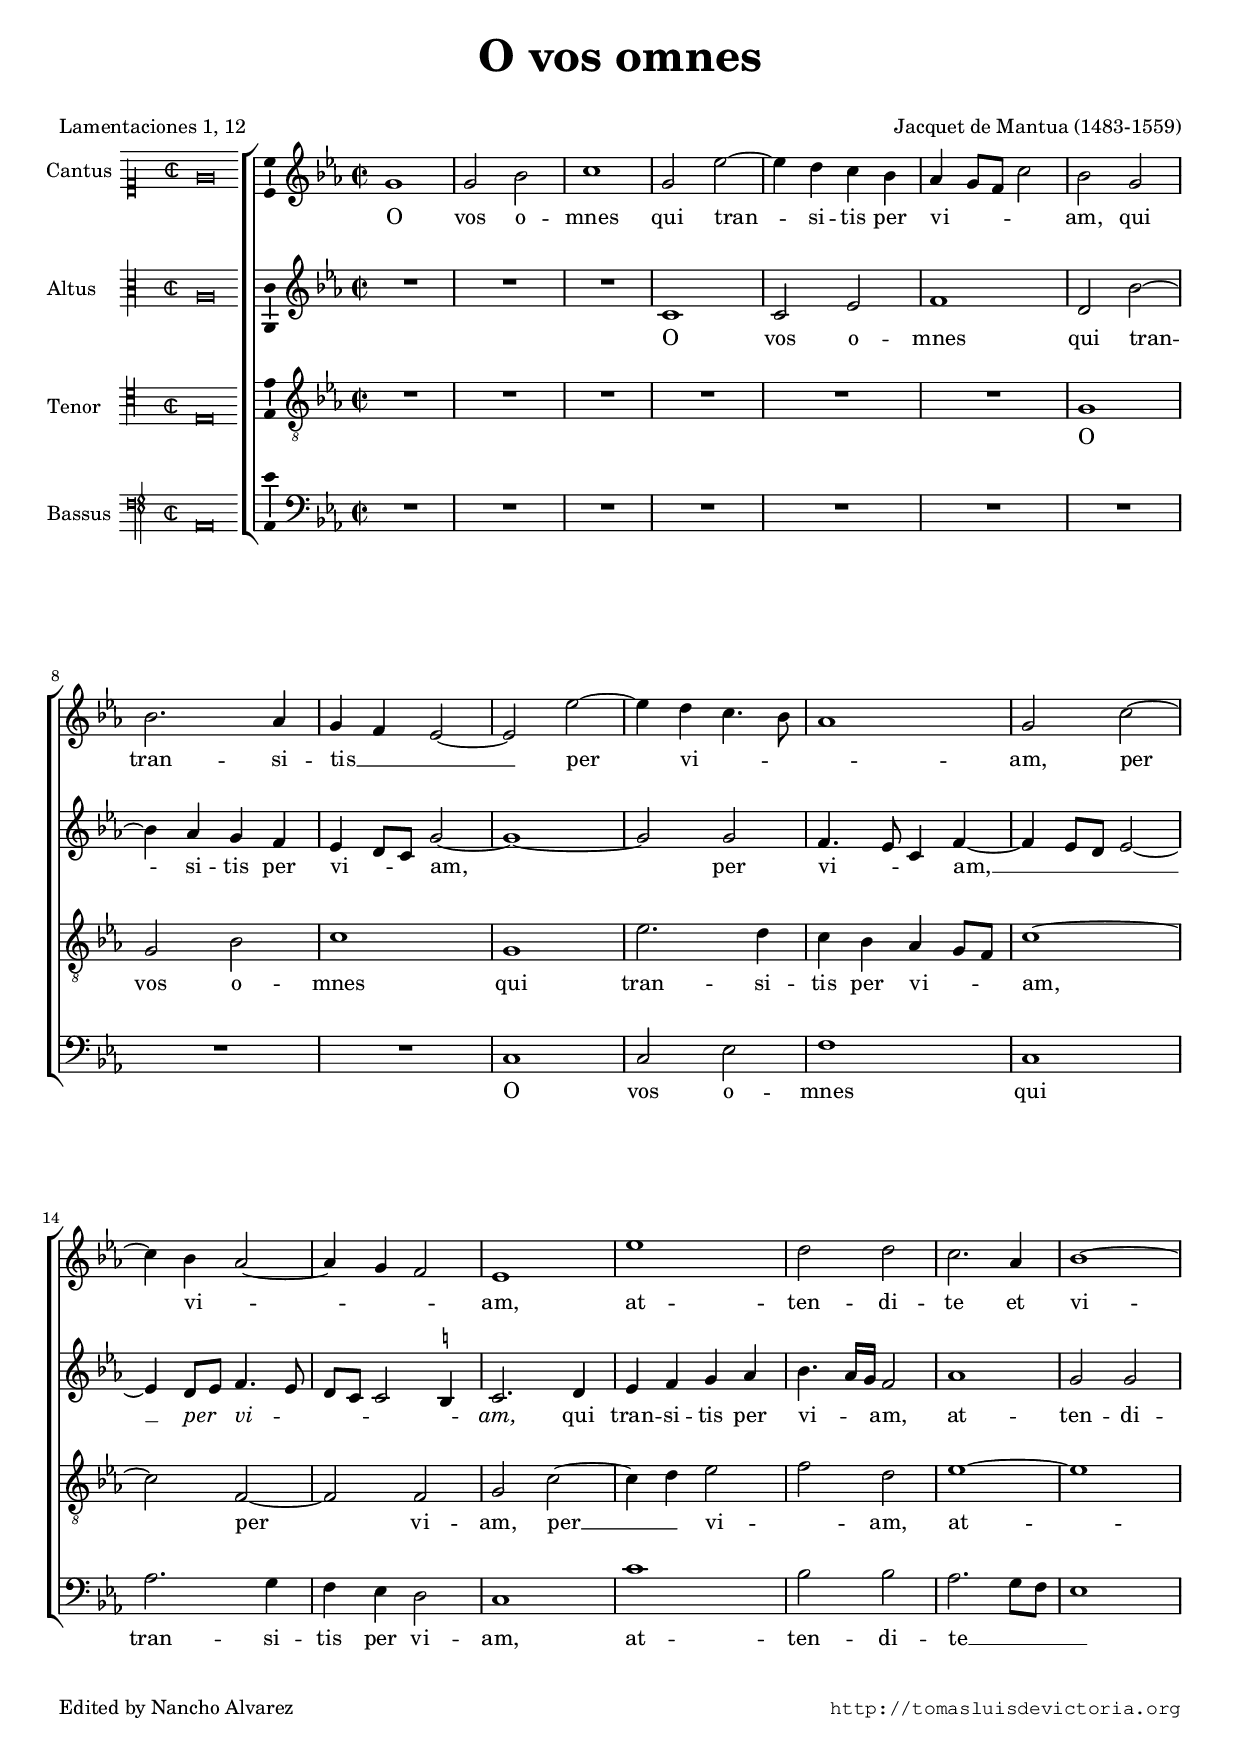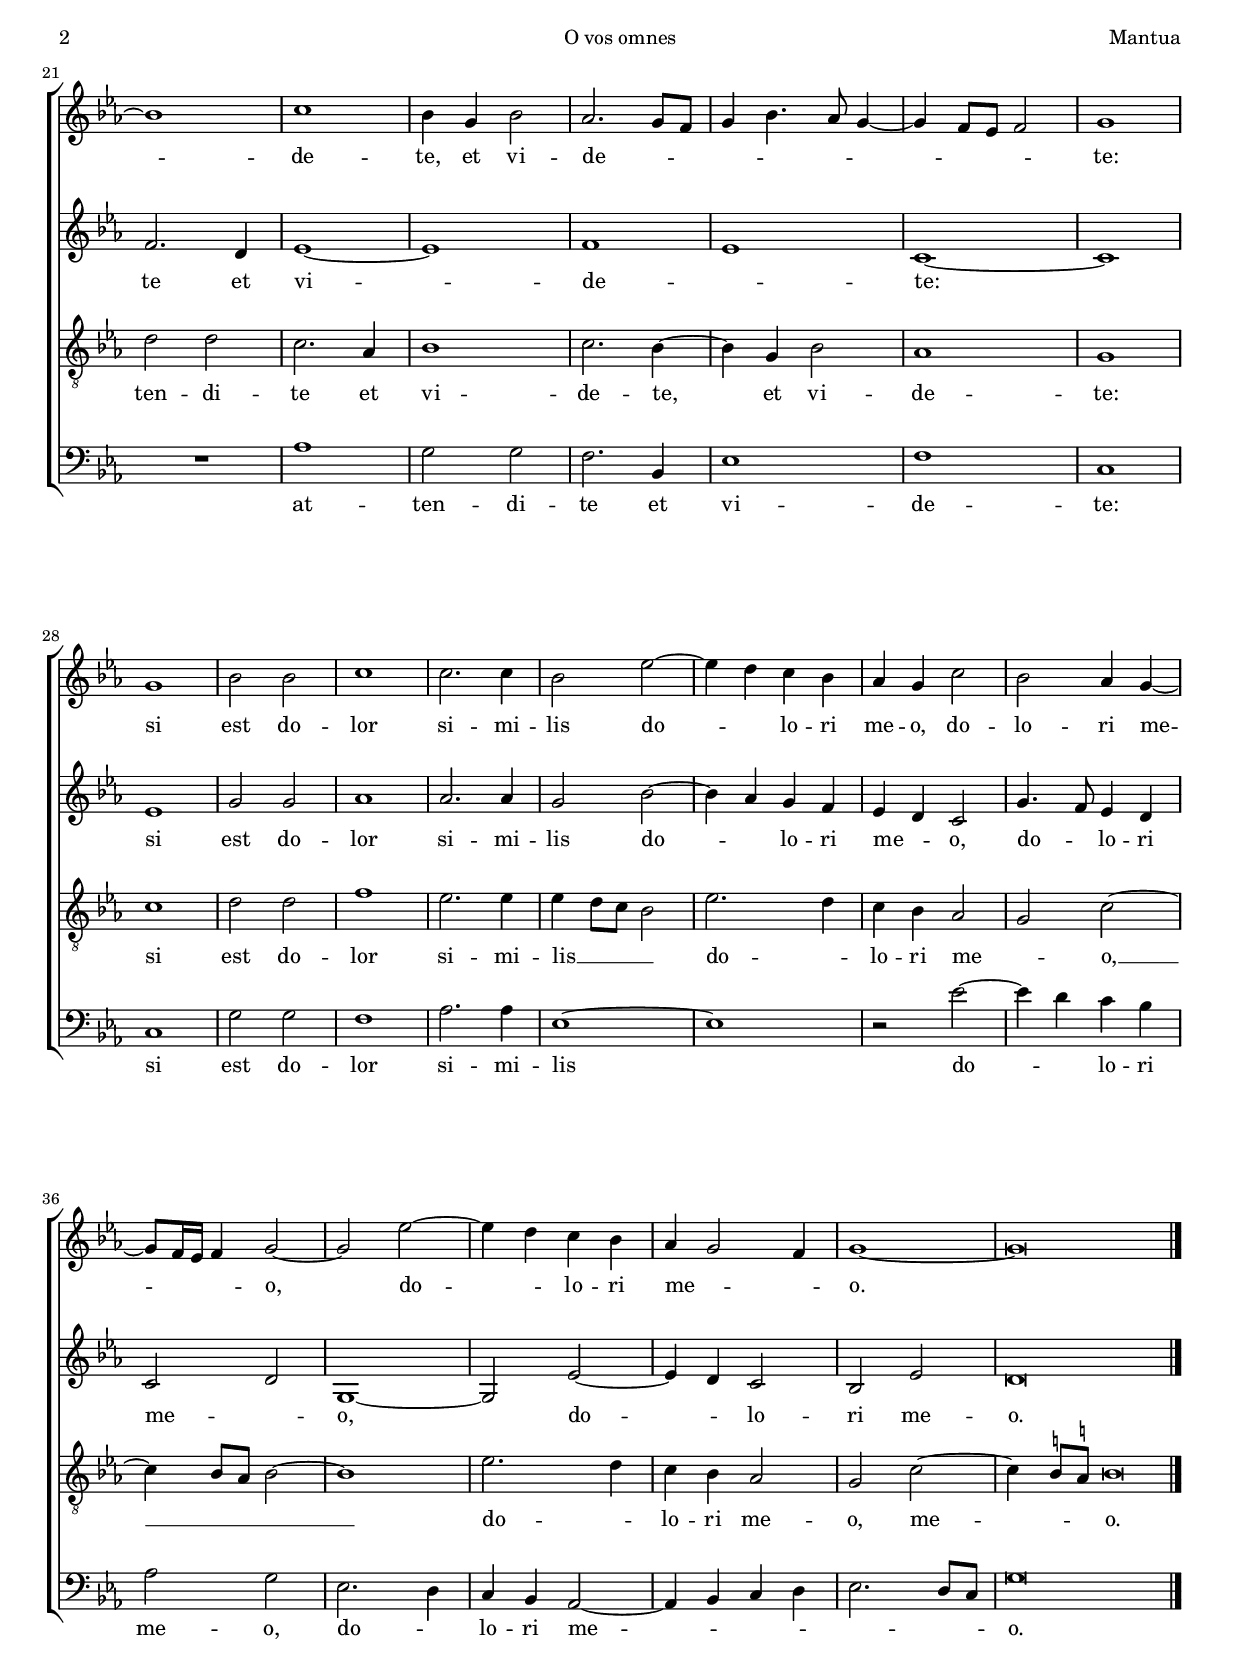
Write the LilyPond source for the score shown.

\version "2.18.0"

#(set-default-paper-size "a4")
#(set-global-staff-size 17.2)
#(ly:set-option 'point-and-click #f)
%mobile -s15.5 -i3.2

italicas=\override LyricText.font-shape = #'italic
rectas=\override LyricText.font-shape = #'upright
ss=\once \set suggestAccidentals = ##t
incipitwidth = 20
mtempo={\tempo 4 = 100}
mtempob={\tempo 4 = 50}

htitle="O vos omnes"
hcomposer="Mantua"

\header {
	title=\markup{\fontsize #3 "O vos omnes"}
	subtitle=" "
%	subsubtitle=\markup{\column{" " " "}}
	composer="Jacquet de Mantua (1483-1559)"
        pdfauthor=\composer
	%opus="(-)"
	poet=\markup{"Lamentaciones 1, 12"}
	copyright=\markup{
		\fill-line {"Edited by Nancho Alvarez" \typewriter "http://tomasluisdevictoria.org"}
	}
%	tagline=""
}

global={\key c \major \time 2/2 \skip 1*41
	%\override Score.TimeSignature.break-visibility = #'#(#f #t #t)
	\bar "|."
}


cantus=\relative c'{
	e1
	e2 g
	a1
	e2 c' ~
	c4 b a g 
	f e8 d a'2
	g e
	g2. f4
	e d c2 ~
	c c' ~
	c4 b a4. g8
	f1
	e2 a ~
	a4 g f2 ~
	f4 e d2
	c1
	c'
	b2 b
	a2. f4
	g1 ~
	g
	a
	g4 e g2
	f2. e8 d
	e4 g4. f8 e4 ~
	e d8 c d2
	e1 \break
	e
	g2 g
	a1
	a2. a4
	g2 c ~
	c4 b a g
	f e a2
	g2 f4 e ~
	e8 d16 c d4 e2 ~
	e c' ~
	c4 b a g 
	f4 e2 d4
	e1 ~
	e\breve*1/2
}

altus=\relative c'{
        R1*3
	a1
	a2 c
	d1
	b2 g' ~
	g4 f e d
	c b8 a e'2 ~
	e1 ~
	e2 e
	d4. c8 a4 d ~
	d c8 b c2 ~
	c4 b8 c d4. c8
	b a a2 \ss gis4
	a2. b4
	c d e f
	g4. f16 e d2
	f1
	e2 e
	d2. b4
	c1 ~
	c
	d
	c
	a ~
	a
	c
	e2 e
	f1
	f2. f4
	e2 g ~
	g4 f e d
	c b a2
	e'4. d8 c4 b
	a2 b
	e,1 ~
	e2 c' ~
	c4 b a2
	g c
	b\breve*1/2
}

tenor=\relative c{
	R1*6
	e1
	e2 g 
	a1
	e
	c'2. b4
	a g f e8 d
	a'1 ~
	a2 d, ~
	d d
	e a ~
	a4 b c2 
	d b
	c1 ~
        c
        b2 b
        a2. f4
        g1
        a2. g4 ~
        g e g2
        f1
        e
        a1
        b2 b
        d1
        c2. c4
        c b8 a g2
        c2. b4
        a g f2
        e2 a ~
        a4 g8 f g2 ~
        g1
        c2. b4
        a g f2
        e a ~
        a4 \ss gis8 \ss fis \mtempob gis\breve*1/4
}

bassus=\relative c{
	R1*9
	a1
	a2 c
	d1
	a
        f'2. e4
        d c b2
        a1
        a'
        g2 g
        f2. e8 d
        c1
        R1
        f1
        e2 e
        d2. g,4
        c1
        d 
        a
        a
        e'2 e
        d1
        f2. f4
        c1 ~
        c
        r2 c' ~
        c4 b a g
        f2 e
        c2. b4
        a g f2 ~
        f4 g a b
        c2. b8 a 
        e'\breve*1/2
}

textocantus=\lyricmode{
O vos o -- mnes
qui tran -- si -- tis per vi -- _ _ _ am,
qui tran -- si -- tis __ _ _ per vi -- _ _ _ am,
per vi -- _ _ _ am,
at -- ten -- di -- te
et vi -- de -- te,
et vi -- de -- _ _ _ _ _ _ _ _ _ te:
si est do -- lor
si -- mi -- lis
do -- _ lo -- ri me -- o,
do -- lo -- ri me -- _ _ _ o,
do -- _ lo -- ri me -- _ _ o.
}

textoaltus=\lyricmode{
O vos o -- mnes
qui tran -- si -- tis per vi -- _ _ am,
per vi -- _ _ am, __ _ _ _ 
\italicas per _ vi -- _ _ _ _ _ am, \rectas 
qui tran -- si -- tis per vi -- _ _ am,
at -- ten -- di -- te et vi -- de -- _ te:
si est do -- lor si -- mi -- lis do -- _ lo -- ri me -- _ o,
do -- _ lo -- ri me -- _ o,
do -- _ lo -- ri me -- o.
}

textotenor=\lyricmode{
O vos o -- mnes
qui tran -- si -- tis per vi -- _ _ am,
per vi -- am,
per __ _ vi -- _ am,
at -- ten -- di -- te
et vi -- de -- te,
et vi -- de -- te:
si est do -- lor si -- mi -- lis __ _ _ _ 
do -- _ lo -- ri me -- _ o, __ _ _ _ 
do -- _ lo -- ri me -- o,
me -- _ _ o.
}

textobassus=\lyricmode{
O vos o -- mnes qui tran -- si -- tis per vi -- am,
at -- ten -- di -- te __ _ _ _ 
at -- ten -- di -- te
et vi -- de -- te:
si est do -- lor si -- mi -- lis
do -- _ lo -- ri me -- o,
do -- _ lo -- ri me -- _ _ _ _ _ _ o.
}


incipitcantus=\markup{
	\score{
		{ 
		\set Staff.instrumentName="Cantus "
		\override NoteHead.style = #'neomensural
		\override Staff.TimeSignature.style = #'neomensural
		\cadenzaOn 
		\clef "petrucci-c1"
		\key c \major
		\time 2/2
                 e'\breve
		} 

	\layout { line-width=\incipitwidth indent = 0 }
	}
}

incipitaltus=\markup{
	\score{
		{ 
		\set Staff.instrumentName="Altus    "
		\override NoteHead.style = #'neomensural 
		\override Staff.TimeSignature.style = #'neomensural
		\cadenzaOn 
		\clef "petrucci-c3"
		\key c \major
		\time 2/2
                 a\breve
		} 
	\layout { line-width=\incipitwidth indent = 0 }
	}
}


incipittenor=\markup{
	\score{
		{ 
		\set Staff.instrumentName="Tenor   "
		\override NoteHead.style = #'neomensural 
		\override Staff.TimeSignature.style = #'neomensural
		\cadenzaOn 
		\clef "petrucci-c4"
		\key c \major
		\time 2/2
                 e\breve
		} 
	\layout { line-width=\incipitwidth indent=0 }
	}
}

incipitbassus=\markup{
	\score{
		{ 
		\set Staff.instrumentName="Bassus "
		\override NoteHead.style = #'neomensural
		\override Staff.TimeSignature.style = #'neomensural
		\cadenzaOn 
		\clef "petrucci-f4"
		\key c \major
		\time 2/2
                 a,\breve
		} 
	\layout { line-width=\incipitwidth indent = 0 }
	}
}

%\layout {
%       \context {\Voice
%               \remove Ligature_bracket_engraver
%               \consists Mensural_ligature_engraver
%       }
%       line-width=\incipitwidth
%       indent = 0
%}

\score {\transpose c' ees'{
\new ChoirStaff<<

	\new Staff <<\global
	\new Voice="v1" {
		\set Staff.instrumentName=\incipitcantus
		\clef "treble"
		\cantus }
	\new Lyrics \lyricsto "v1" {\textocantus }
	>>

	\new Staff <<\global
	\new Voice="v2" {
		\set Staff.instrumentName=\incipitaltus
		\clef "treble"
		\altus }
	\new Lyrics \lyricsto "v2" {\textoaltus }
	>>
	
	\new Staff <<\global
	\new Voice="v3" {
		\set Staff.instrumentName=\incipittenor
		\clef "G_8"
		\tenor }
	\new Lyrics \lyricsto "v3" {\textotenor }
	>>

	\new Staff <<\global
	\new Voice="v4" {
		\set Staff.instrumentName=\incipitbassus
		\clef "bass"
		\bassus }
	\new Lyrics \lyricsto "v4" {\textobassus }
	>>
	
>>

	} % transpose

\layout{ 
	\context {\Lyrics 
		\override VerticalAxisGroup.staff-affinity = #UP
		\override VerticalAxisGroup.nonstaff-relatedstaff-spacing =
			#'((basic-distance . 0) (minimum-distance . 0) (padding . 1))
		%\override LyricText.font-size = #1.2
		\override LyricHyphen.minimum-distance = #0.5
	}
	\context {\Score 
		tempoHideNote = ##t
		\override BarNumber.padding = #2 
	}
	\context {\Voice 
		%melismaBusyProperties = #'()
		%autoBeaming = ##f
	}
	\context {\Staff 
                %\RemoveEmptyStaves
                %\override VerticalAxisGroup.remove-first = ##t
		\override VerticalAxisGroup.staff-staff-spacing =
			#'((basic-distance . 11) (minimum-distance . 0) (padding . 1))
		\consists Ambitus_engraver 
		\override LigatureBracket.padding = #1
	}
}

%\midi { \mtempo }

}


\paper{
	evenHeaderMarkup=\markup  \fill-line { \fromproperty #'page:page-number-string \htitle \hcomposer }
	oddHeaderMarkup= \markup  \fill-line { \on-the-fly #not-first-page \hcomposer \on-the-fly #not-first-page \htitle \on-the-fly #not-first-page \fromproperty #'page:page-number-string }
	%system-count=20
	%page-count = 8
	ragged-last-bottom = ##f
	indent=3.3\cm
	system-system-spacing =
	#'((basic-distance . 20) (minimum-distance . 0) (padding . 5))
	top-system-spacing = % header
	#'((basic-distance . 8) (minimum-distance . 0) (padding . 0))
	last-bottom-spacing = % footer
	#'((basic-distance . 12) (minimum-distance . 0) (padding . 0))

}
